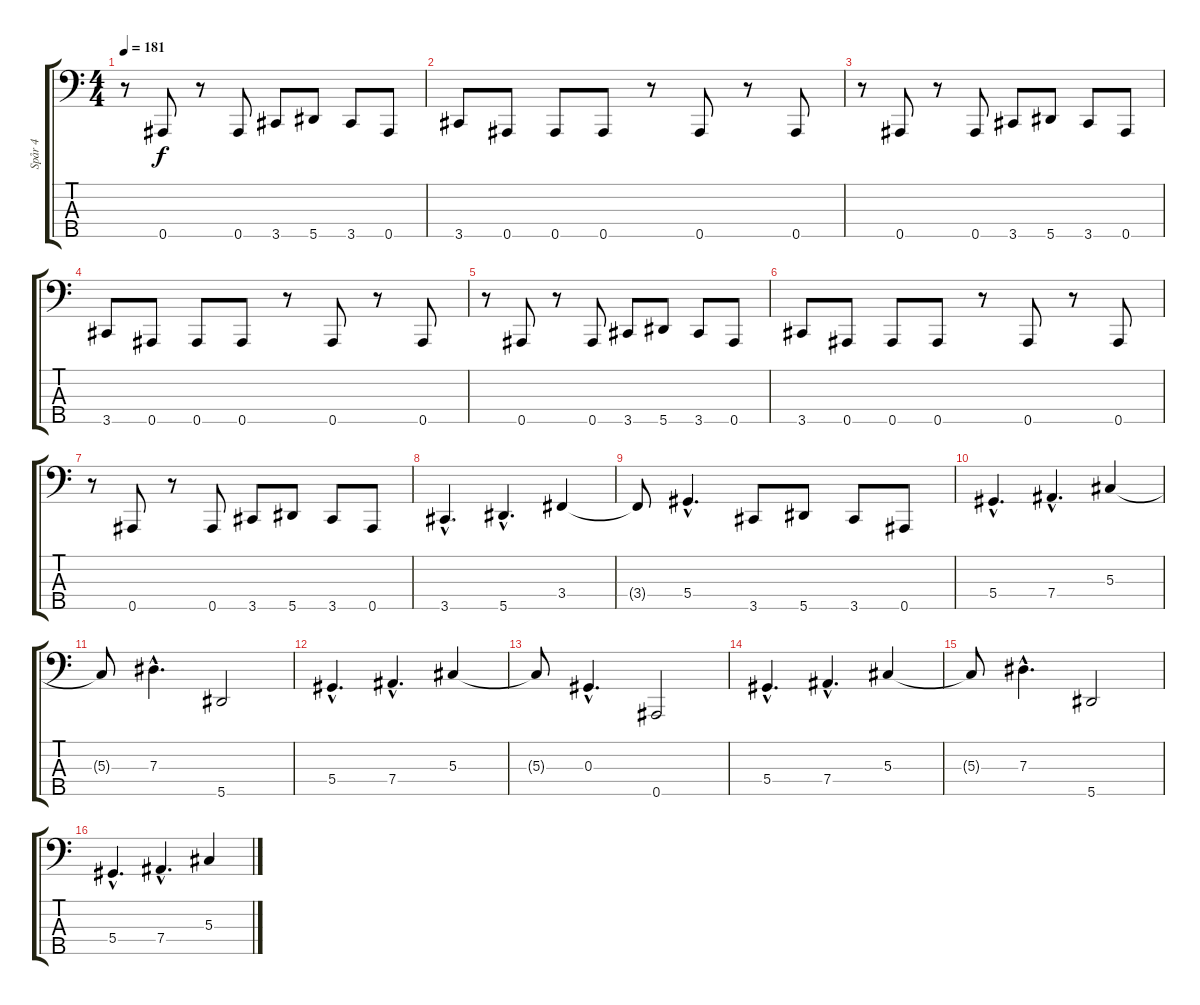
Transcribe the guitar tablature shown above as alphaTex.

\track ("Spår 4" "Spår 4") {instrument electricbasspick}
\staff {score tabs}
\tuning (Gb2 Db2 Ab1 Eb1 Bb0) {hide}
\ts (4 4)
\tempo 181
\clef f4
\ks c
r.8{dy f} 0.5.8 r.8 0.5.8 3.5.8 5.5.8 3.5.8 0.5.8 |
3.5.8 0.5.8 0.5.8 0.5.8 r.8 0.5.8 r.8 0.5.8 |
r.8 0.5.8 r.8 0.5.8 3.5.8 5.5.8 3.5.8 0.5.8 |
3.5.8 0.5.8 0.5.8 0.5.8 r.8 0.5.8 r.8 0.5.8 |
r.8 0.5.8 r.8 0.5.8 3.5.8 5.5.8 3.5.8 0.5.8 |
3.5.8 0.5.8 0.5.8 0.5.8 r.8 0.5.8 r.8 0.5.8 |
r.8 0.5.8 r.8 0.5.8 3.5.8 5.5.8 3.5.8 0.5.8 |
3.5{hac}.4{d} 5.5{hac}.4{d} 3.4.4 |
3.4{t}.8 5.4{hac}.4{d} 3.5.8 5.5.8 3.5.8 0.5.8 |
5.4{hac}.4{d} 7.4{hac}.4{d} 5.3.4 |
5.3{t}.8 7.3{hac}.4{d} 5.5.2 |
5.4{hac}.4{d} 7.4{hac}.4{d} 5.3.4 |
5.3{t}.8 0.3{hac}.4{d} 0.5.2 |
5.4{hac}.4{d} 7.4{hac}.4{d} 5.3.4 |
5.3{t}.8 7.3{hac}.4{d} 5.5.2 |
5.4{hac}.4{d} 7.4{hac}.4{d} 5.3.4
